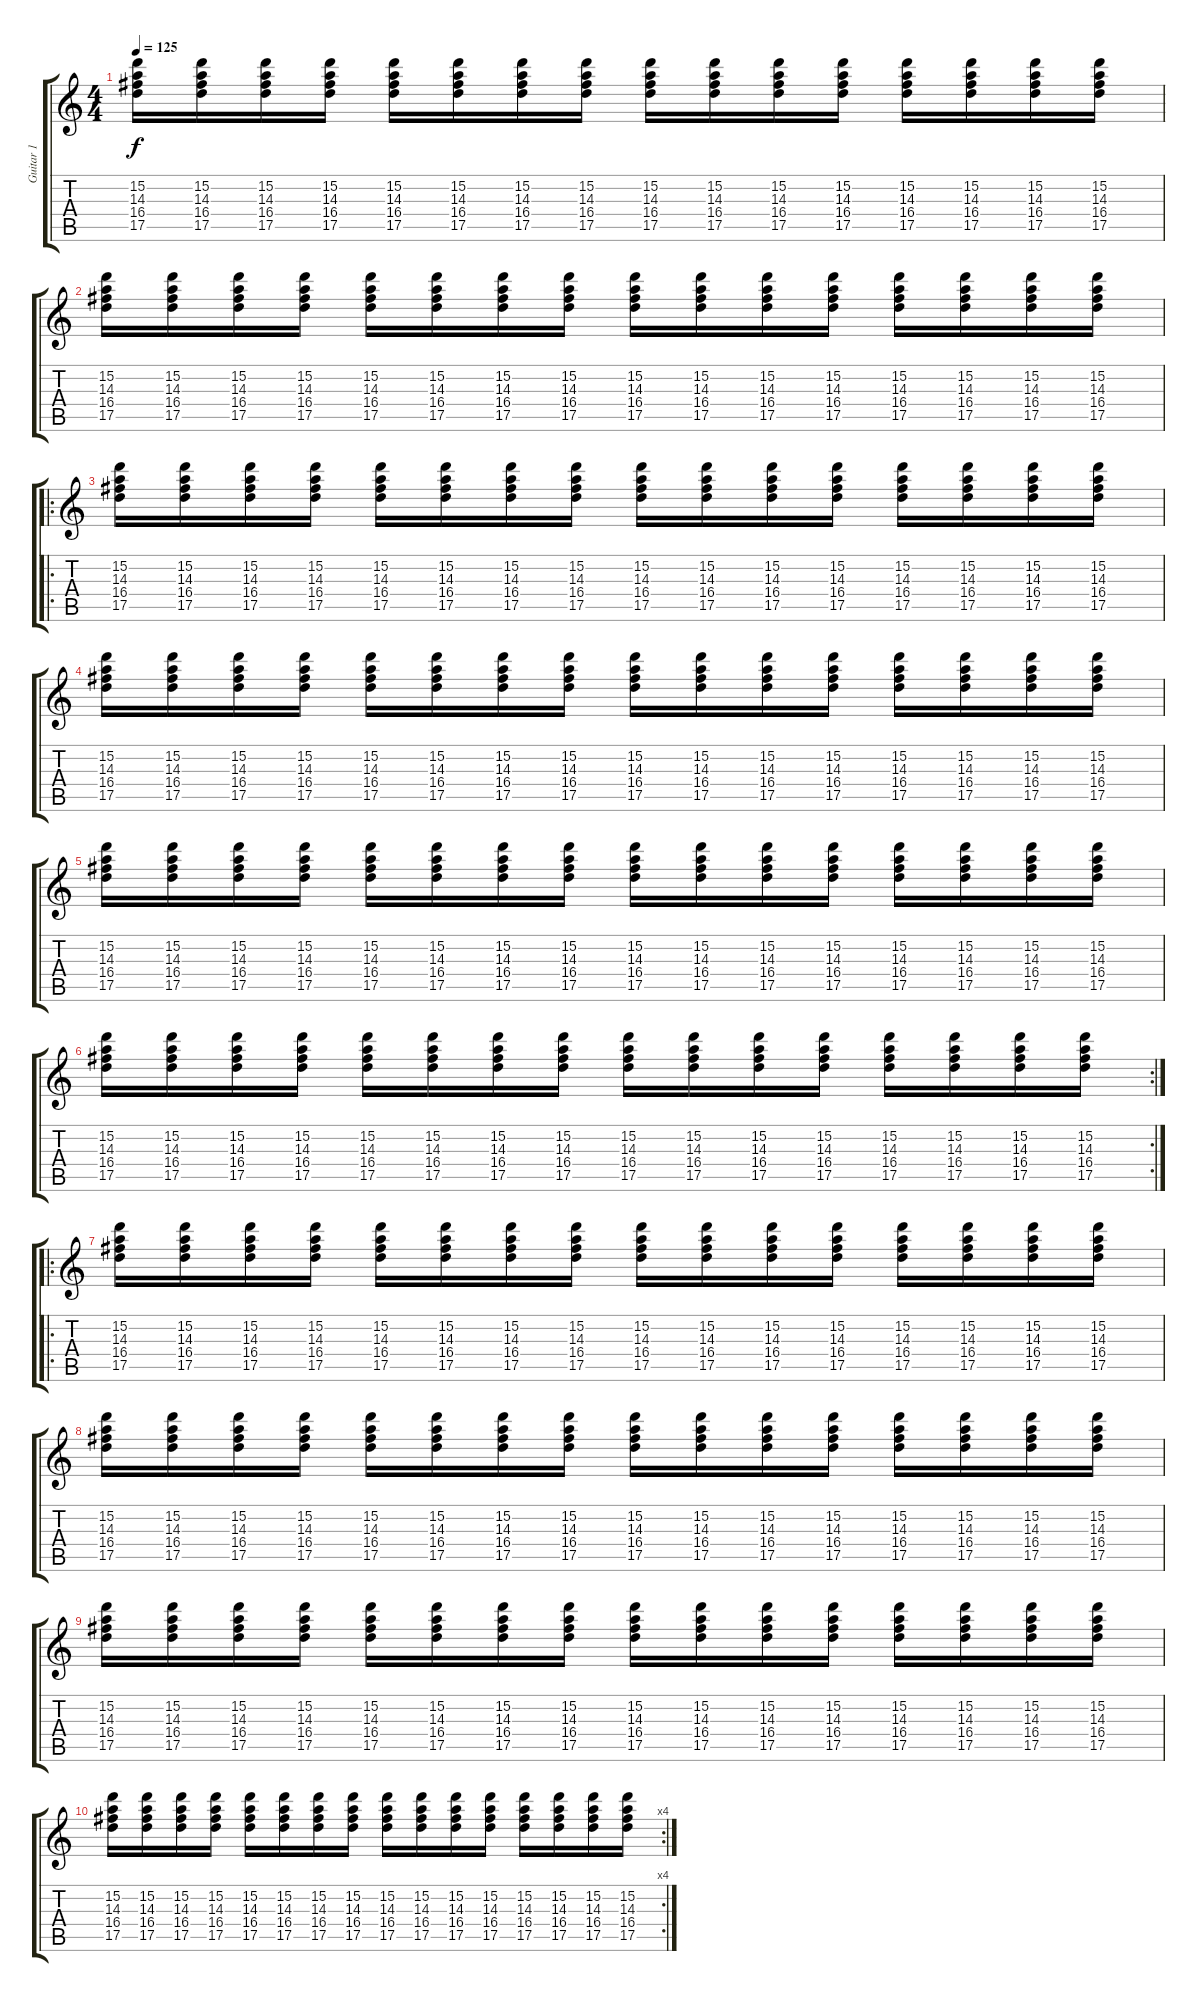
\track ("Guitar 1" "Guitar 1") {instrument electricguitarjazz}
\staff {score tabs}
\tuning (E4 B3 G3 D3 A2 E2) {hide}
\ts (4 4)
\tempo 125
\clef g2
\ks c
(15.2 14.3 16.4 17.5).16{dy f} (15.2 14.3 16.4 17.5).16 (15.2 14.3 16.4 17.5).16 (15.2 14.3 16.4 17.5).16 (15.2 14.3 16.4 17.5).16 (15.2 14.3 16.4 17.5).16 (15.2 14.3 16.4 17.5).16 (15.2 14.3 16.4 17.5).16 (15.2 14.3 16.4 17.5).16 (15.2 14.3 16.4 17.5).16 (15.2 14.3 16.4 17.5).16 (15.2 14.3 16.4 17.5).16 (15.2 14.3 16.4 17.5).16 (15.2 14.3 16.4 17.5).16 (15.2 14.3 16.4 17.5).16 (15.2 14.3 16.4 17.5).16 |
(15.2 14.3 16.4 17.5).16 (15.2 14.3 16.4 17.5).16 (15.2 14.3 16.4 17.5).16 (15.2 14.3 16.4 17.5).16 (15.2 14.3 16.4 17.5).16 (15.2 14.3 16.4 17.5).16 (15.2 14.3 16.4 17.5).16 (15.2 14.3 16.4 17.5).16 (15.2 14.3 16.4 17.5).16 (15.2 14.3 16.4 17.5).16 (15.2 14.3 16.4 17.5).16 (15.2 14.3 16.4 17.5).16 (15.2 14.3 16.4 17.5).16 (15.2 14.3 16.4 17.5).16 (15.2 14.3 16.4 17.5).16 (15.2 14.3 16.4 17.5).16 |
\ro
(15.2 14.3 16.4 17.5).16 (15.2 14.3 16.4 17.5).16 (15.2 14.3 16.4 17.5).16 (15.2 14.3 16.4 17.5).16 (15.2 14.3 16.4 17.5).16 (15.2 14.3 16.4 17.5).16 (15.2 14.3 16.4 17.5).16 (15.2 14.3 16.4 17.5).16 (15.2 14.3 16.4 17.5).16 (15.2 14.3 16.4 17.5).16 (15.2 14.3 16.4 17.5).16 (15.2 14.3 16.4 17.5).16 (15.2 14.3 16.4 17.5).16 (15.2 14.3 16.4 17.5).16 (15.2 14.3 16.4 17.5).16 (15.2 14.3 16.4 17.5).16 |
(15.2 14.3 16.4 17.5).16 (15.2 14.3 16.4 17.5).16 (15.2 14.3 16.4 17.5).16 (15.2 14.3 16.4 17.5).16 (15.2 14.3 16.4 17.5).16 (15.2 14.3 16.4 17.5).16 (15.2 14.3 16.4 17.5).16 (15.2 14.3 16.4 17.5).16 (15.2 14.3 16.4 17.5).16 (15.2 14.3 16.4 17.5).16 (15.2 14.3 16.4 17.5).16 (15.2 14.3 16.4 17.5).16 (15.2 14.3 16.4 17.5).16 (15.2 14.3 16.4 17.5).16 (15.2 14.3 16.4 17.5).16 (15.2 14.3 16.4 17.5).16 |
(15.2 14.3 16.4 17.5).16 (15.2 14.3 16.4 17.5).16 (15.2 14.3 16.4 17.5).16 (15.2 14.3 16.4 17.5).16 (15.2 14.3 16.4 17.5).16 (15.2 14.3 16.4 17.5).16 (15.2 14.3 16.4 17.5).16 (15.2 14.3 16.4 17.5).16 (15.2 14.3 16.4 17.5).16 (15.2 14.3 16.4 17.5).16 (15.2 14.3 16.4 17.5).16 (15.2 14.3 16.4 17.5).16 (15.2 14.3 16.4 17.5).16 (15.2 14.3 16.4 17.5).16 (15.2 14.3 16.4 17.5).16 (15.2 14.3 16.4 17.5).16 |
\rc 2
(15.2 14.3 16.4 17.5).16 (15.2 14.3 16.4 17.5).16 (15.2 14.3 16.4 17.5).16 (15.2 14.3 16.4 17.5).16 (15.2 14.3 16.4 17.5).16 (15.2 14.3 16.4 17.5).16 (15.2 14.3 16.4 17.5).16 (15.2 14.3 16.4 17.5).16 (15.2 14.3 16.4 17.5).16 (15.2 14.3 16.4 17.5).16 (15.2 14.3 16.4 17.5).16 (15.2 14.3 16.4 17.5).16 (15.2 14.3 16.4 17.5).16 (15.2 14.3 16.4 17.5).16 (15.2 14.3 16.4 17.5).16 (15.2 14.3 16.4 17.5).16 |
\ro
(15.2 14.3 16.4 17.5).16 (15.2 14.3 16.4 17.5).16 (15.2 14.3 16.4 17.5).16 (15.2 14.3 16.4 17.5).16 (15.2 14.3 16.4 17.5).16 (15.2 14.3 16.4 17.5).16 (15.2 14.3 16.4 17.5).16 (15.2 14.3 16.4 17.5).16 (15.2 14.3 16.4 17.5).16 (15.2 14.3 16.4 17.5).16 (15.2 14.3 16.4 17.5).16 (15.2 14.3 16.4 17.5).16 (15.2 14.3 16.4 17.5).16 (15.2 14.3 16.4 17.5).16 (15.2 14.3 16.4 17.5).16 (15.2 14.3 16.4 17.5).16 |
(15.2 14.3 16.4 17.5).16 (15.2 14.3 16.4 17.5).16 (15.2 14.3 16.4 17.5).16 (15.2 14.3 16.4 17.5).16 (15.2 14.3 16.4 17.5).16 (15.2 14.3 16.4 17.5).16 (15.2 14.3 16.4 17.5).16 (15.2 14.3 16.4 17.5).16 (15.2 14.3 16.4 17.5).16 (15.2 14.3 16.4 17.5).16 (15.2 14.3 16.4 17.5).16 (15.2 14.3 16.4 17.5).16 (15.2 14.3 16.4 17.5).16 (15.2 14.3 16.4 17.5).16 (15.2 14.3 16.4 17.5).16 (15.2 14.3 16.4 17.5).16 |
(15.2 14.3 16.4 17.5).16 (15.2 14.3 16.4 17.5).16 (15.2 14.3 16.4 17.5).16 (15.2 14.3 16.4 17.5).16 (15.2 14.3 16.4 17.5).16 (15.2 14.3 16.4 17.5).16 (15.2 14.3 16.4 17.5).16 (15.2 14.3 16.4 17.5).16 (15.2 14.3 16.4 17.5).16 (15.2 14.3 16.4 17.5).16 (15.2 14.3 16.4 17.5).16 (15.2 14.3 16.4 17.5).16 (15.2 14.3 16.4 17.5).16 (15.2 14.3 16.4 17.5).16 (15.2 14.3 16.4 17.5).16 (15.2 14.3 16.4 17.5).16 |
\rc 4
(15.2 14.3 16.4 17.5).16 (15.2 14.3 16.4 17.5).16 (15.2 14.3 16.4 17.5).16 (15.2 14.3 16.4 17.5).16 (15.2 14.3 16.4 17.5).16 (15.2 14.3 16.4 17.5).16 (15.2 14.3 16.4 17.5).16 (15.2 14.3 16.4 17.5).16 (15.2 14.3 16.4 17.5).16 (15.2 14.3 16.4 17.5).16 (15.2 14.3 16.4 17.5).16 (15.2 14.3 16.4 17.5).16 (15.2 14.3 16.4 17.5).16 (15.2 14.3 16.4 17.5).16 (15.2 14.3 16.4 17.5).16 (15.2 14.3 16.4 17.5).16
